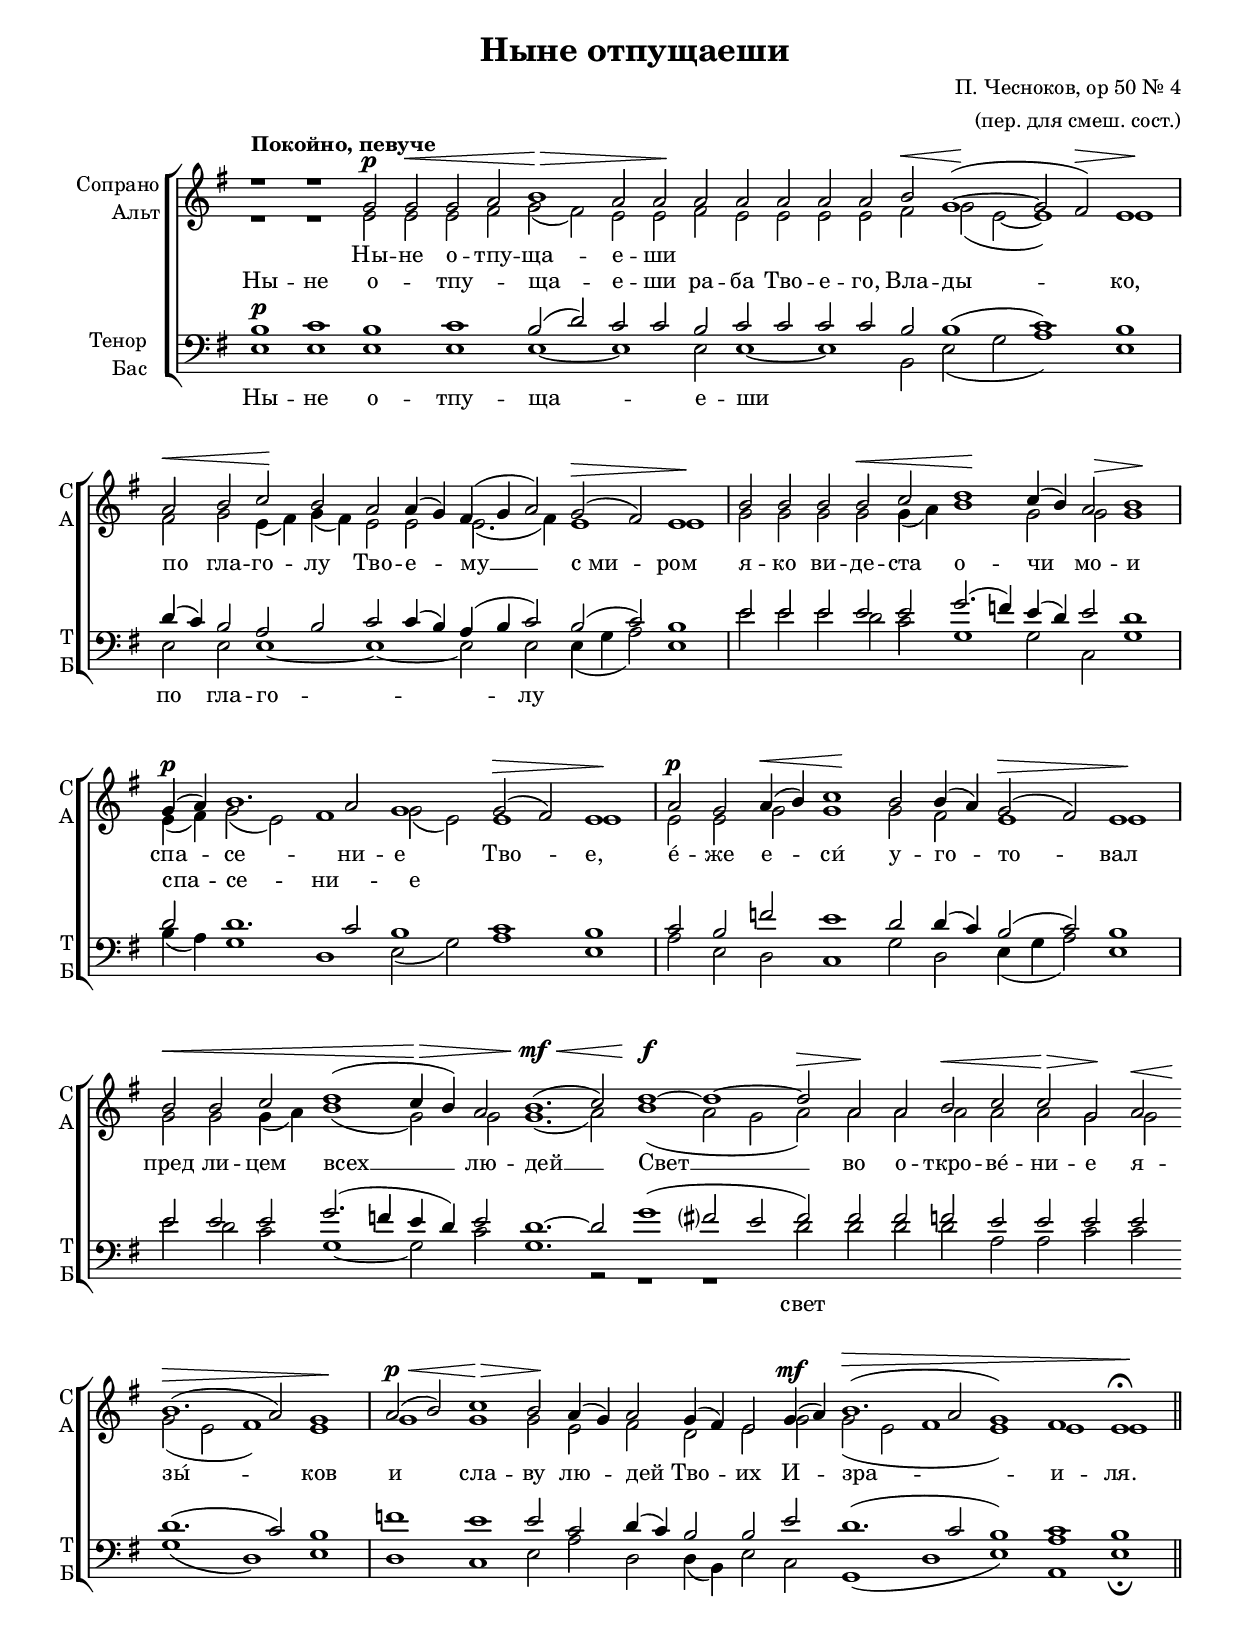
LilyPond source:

\version "2.18.2"

% закомментируйте строку ниже, чтобы получался pdf с навигацией
#(ly:set-option 'point-and-click #f)
#(ly:set-option 'midi-extension "mid")
#(set-default-paper-size "a4")
#(set-global-staff-size 18)

\header {
  title = "Ныне отпущаеши"
  composer = "П. Чесноков, op 50 № 4"
  arranger = "(пер. для смеш. сост.)"
  % Удалить строку версии LilyPond 
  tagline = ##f
}

global = {
  \key e \minor
  \time 4/4
  \numericTimeSignature
  \autoBeamOff
}

%make visible number of every 2-nd bar
secondbar = {
  \override Score.BarNumber.break-visibility = #end-of-line-invisible
  \set Score.barNumberVisibility = #(every-nth-bar-number-visible 2)
}

%use this as temporary line break
abr = { \break }
con = { \cadenzaOn }
coff = { \cadenzaOff \bar "|" }
cbr = { \bar "" }

% uncommend next line when finished
%abr = {}

%once hide accidental (runaround for cadenza
nat = { \once \hide Accidental }

sopvoice = \relative c'' {
  \global
  \tempo "Покойно, певуче"
  \dynamicUp
  
  \con r1 r g2\p g\< g a b1\> a2 a\! \cbr a a a a a \cbr b\< g1~(\! g2 fis)\> e1\! \coff
  \con a2\< b c\! b \cbr a a4( g) fis( g a2) \cbr g2(\> fis) e1\! \coff
  \con b'2 b b b\< c d1\! c4( b) a2 b1 \coff
  \con g4\p( a) b1. a2 g1 \cbr g2(\> fis) e1\! \coff
  \con a2\p g \cbr a4(\< b) c1\! \cbr b2 b4( a) g2(\> fis) e1\! \coff
  \con b'2\< \cbr b c \cbr d1( c4\> b) \cbr a2 b1.(\mf\< c2) \cbr d1~\f d~ d2\> a\! \cbr a b\< c c\> g\! \cbr a2\< \cbr
    b1.\>(a2) g1\! \coff
  \con a2\p\<( b) c1\> b2\! \cbr a4( g) a2 \cbr g4( fis) e2 \cbr g4\mf(a) b1.(\> a2 g1) fis e\fermata\! \cadenzaOff \bar "||"
  
  
}


altvoice = \relative c' {
  \global
  \dynamicUp  
  r1 r e2 e e fis g( fis) e e fis e e e e fis g( e~ e1) e
  fis2 g e4( fis) g( fis) e2 e e2.( fis4) e1 e
  g2 g g g g4( a) b1 g2 g\> g1\!
  e4( fis) g2( e) fis1 g2( e) e1 e
  e2 e g g1 g2 fis e1 e
  g2 g g4( a) b1( g2) g g1.( a2) b1( a2 g a) a a a a a g g g( e fis1) e
  g g g2 e fis d e g g( e fis1 e) e e
}


tenorvoice = \relative c' {
  \global
  \dynamicUp 
  b1\p c b c b2( d) c c b c c c c b b1( c) b
  d4( c) b2 a b c c4( b) a( b c2) b( c) b1
  e2 e e e e g2.( f4) e( d) e2 d1
  d2 d1. c2 b1 c b
  c2 b f'! e1 d2 d4( c) b2( c) b1
  e2 e e g2.( f!4 e d) e2 d1.~ d2 g1( fis?2 e fis) fis fis f e e e e
  d1.( c2) b1 f'! e e2 c d4( c) b2 b e d1.( c2 b1) c b
}


bassvoice = \relative c {
  \global
  \dynamicUp
  e1 e e e e~ e e2 e1~ e b2 e( g a1) e
  e2 e e1~ e~ e2 e e4( g a2) e1
  e'2 e e d c g1 g2 c, g'1
  b4( a) g1 d e2( g) a1 e
  a2 e d c1 g'2 d e4( g a2) e1
  e'2 d c g1~ g2 c g1. r2 r1 r1 d'2 d d d a a c c g1( d) e
  d c e2 a d, d4( b) e2 c g1( d' e) <a a,> e\fermata
}

lyricsalto = \lyricmode {
  \repeat unfold 15 \skip 1
  \repeat unfold 9 \skip 1
  \repeat unfold 9 \skip 1
  спа -- се -- ни -- е 
}

lyricsoprano = \lyricmode {
  Ны -- не о -- тпу -- ща -- е -- ши \repeat unfold 8 \skip 1  
}

lyricstenor = \lyricmode {
  Ны -- не о -- тпу -- ща -- е -- ши ра -- ба Тво -- е -- го, Вла -- ды -- ко,
  по гла -- го -- лу Тво -- е -- му __  с_ми -- ром
  я -- ко ви -- де -- ста о -- чи мо -- и
  спа -- се -- ни -- е Тво -- е,
  е́ -- же е -- си́ у -- го -- то -- вал
  пред ли -- цем всех __ лю -- дей __
  Свет __ во о -- ткро -- ве́ -- ни -- е я --
  зы́ -- ков и сла -- ву лю -- дей Тво -- их И -- зра -- и -- ля.
}

lyricsbass = \lyricmode {
  Ны -- не о -- тпу -- ща -- е -- ши \repeat unfold 3 \skip 1
  по гла -- го -- лу \repeat unfold 2 \skip 1
  \repeat unfold 29 \skip 1
  свет
  
}


\bookpart {
  \paper {
    top-margin = 15
    left-margin = 15
    right-margin = 10
    bottom-margin = 15
    indent = 15
    ragged-last-bottom = ##f
  }
  \score {
    %  \transpose c bes {
    \new ChoirStaff <<
      \new Staff = "upstaff" \with {
        instrumentName = \markup { \right-column { "Сопрано" "Альт"  } }
        shortInstrumentName = \markup { \right-column { "С" "А"  } }
        midiInstrument = "voice oohs"
      } <<
        \new Voice = "soprano" { \voiceOne \sopvoice }
        \new Voice  = "alto" { \voiceTwo \altvoice }
      >> 
      
      \new Lyrics = "sopranos"
      
      \new Lyrics = "tenors"
      \new Lyrics = "altos"
      % or: \new Lyrics \lyricsto "soprano" { \lyricscore }
      % alternative lyrics above up staff
      %\new Lyrics \with {alignAboveContext = "upstaff"} \lyricsto "soprano" \lyricst
      
      \new Staff = "downstaff" \with {
        instrumentName = \markup { \right-column { "Тенор" "Бас" } }
        shortInstrumentName = \markup { \right-column { "Т" "Б" } }
        midiInstrument = "voice oohs"
      } <<
        \new Voice = "tenor" { \voiceOne \clef bass \tenorvoice }
        \new Voice = "bass" { \voiceTwo \bassvoice }
      >>
      \new Lyrics \lyricsto "bass" { \lyricsbass }
      \context Lyrics = "sopranos" {
        \lyricsto "soprano" {
          \lyricsoprano
        }
      }
      \context Lyrics = "altos" {
        \lyricsto "alto" {
          \lyricsalto
        }
      }
      \context Lyrics = "tenors" {
        \lyricsto "tenor" {
          \lyricstenor
        }
      }
    >>
    %  }  % transposeµ
    \layout { 
      \context {
        \Score
      }
      \context {
        \Staff
        \accidentalStyle modern-voice-cautionary
        % удаляем обозначение темпа из общего плана
          \remove "Time_signature_engraver"
          \remove "Bar_number_engraver"
        %\RemoveEmptyStaves
        %\override VerticalAxisGroup.remove-first = ##t
      }
      %Metronome_mark_engraver
    }
  }
}

\bookpart {
  \score {
    \unfoldRepeats
    %  \transpose c bes {
    \new ChoirStaff <<
      \new Staff = "upstaff" \with {
        instrumentName = \markup { \right-column { "Сопрано" "Альт"  } }
        shortInstrumentName = \markup { \right-column { "С" "А"  } }
        midiInstrument = "voice oohs"
      } <<
        \new Voice = "soprano" { \voiceOne \sopvoice }
        \new Voice  = "alto" { \voiceTwo \altvoice }
      >> 
      
      \new Lyrics = "sopranos"
      \new Lyrics = "tenors"
      \new Lyrics = "altos"

      
      \new Staff = "downstaff" \with {
        instrumentName = \markup { \right-column { "Тенор" "Бас" } }
        shortInstrumentName = \markup { \right-column { "Т" "Б" } }
        midiInstrument = "voice oohs"
      } <<
        \new Voice = "tenor" { \voiceOne \clef bass \tenorvoice }
        \new Voice = "bass" { \voiceTwo \bassvoice }
      >>
      \new Lyrics \lyricsto "bass" { \lyricsbass }
      \context Lyrics = "sopranos" {
        \lyricsto "soprano" {
          \lyricsoprano
        }
      }
      \context Lyrics = "altos" {
        \lyricsto "alto" {
          \lyricsalto
        }
      }
      \context Lyrics = "tenors" {
        \lyricsto "tenor" {
          \lyricstenor
        }
      }
    >>
    %  }  % transposeµ
    \midi {
      \tempo 2=50
    }
  }
}
